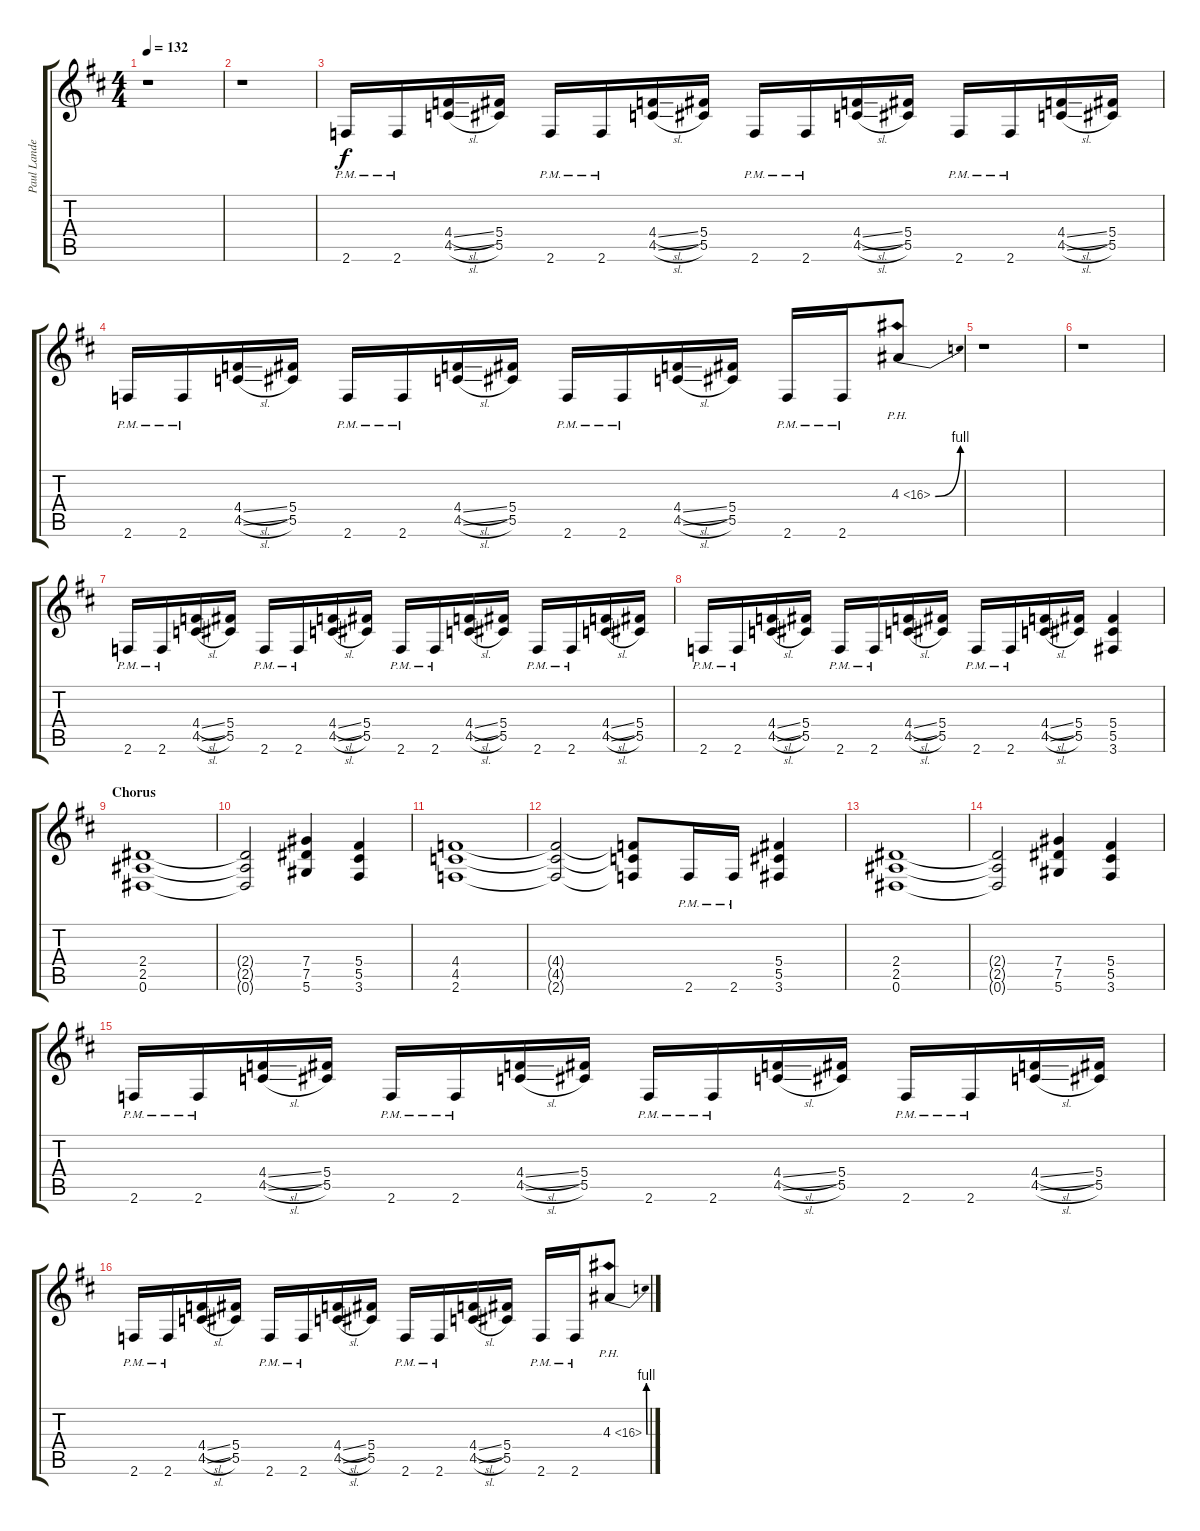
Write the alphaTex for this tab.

\track ("Paul Landers - Guitar II" "Paul Lande") {instrument distortionguitar}
\staff {score tabs}
\tuning (Eb4 Bb3 Gb3 Db3 Ab2 Eb2) {hide}
\ts (4 4)
\tempo 132
\clef g2
\ks d
r.1{dy f balance 16} |
r.1 |
2.6{pm}.16 2.6{pm}.16 (4.4{sl} 4.5{sl}).16 (5.4 5.5).16 2.6{pm}.16 2.6{pm}.16 (4.4{sl} 4.5{sl}).16 (5.4 5.5).16 2.6{pm}.16 2.6{pm}.16 (4.4{sl} 4.5{sl}).16 (5.4 5.5).16 2.6{pm}.16 2.6{pm}.16 (4.4{sl} 4.5{sl}).16 (5.4 5.5).16 |
2.6{pm}.16 2.6{pm}.16 (4.4{sl} 4.5{sl}).16 (5.4 5.5).16 2.6{pm}.16 2.6{pm}.16 (4.4{sl} 4.5{sl}).16 (5.4 5.5).16 2.6{pm}.16 2.6{pm}.16 (4.4{sl} 4.5{sl}).16 (5.4 5.5).16 2.6{pm}.16 2.6{pm}.16 4.3{be (bend 0 0 60 4) ph 12}.8 |
r.1 |
r.1 |
2.6{pm}.16 2.6{pm}.16 (4.4{sl} 4.5{sl}).16 (5.4 5.5).16 2.6{pm}.16 2.6{pm}.16 (4.4{sl} 4.5{sl}).16 (5.4 5.5).16 2.6{pm}.16 2.6{pm}.16 (4.4{sl} 4.5{sl}).16 (5.4 5.5).16 2.6{pm}.16 2.6{pm}.16 (4.4{sl} 4.5{sl}).16 (5.4 5.5).16 |
2.6{pm}.16 2.6{pm}.16 (4.4{sl} 4.5{sl}).16 (5.4 5.5).16 2.6{pm}.16 2.6{pm}.16 (4.4{sl} 4.5{sl}).16 (5.4 5.5).16 2.6{pm}.16 2.6{pm}.16 (4.4{sl} 4.5{sl}).16 (5.4 5.5).16 (5.4 5.5 3.6).4{volume 11} |
\section ("" "Chorus")
(2.4 2.5 0.6).1 |
(2.4{t} 2.5{t} 0.6{t}).2 (7.4 7.5 5.6).4 (5.4 5.5 3.6).4 |
(4.4 4.5 2.6).1 |
(4.4{t} 4.5{t} 2.6{t}).2 (4.4{t} 4.5{t} 2.6{t}).8 2.6{pm}.16 2.6{pm}.16 (5.4 5.5 3.6).4 |
(2.4 2.5 0.6).1 |
(2.4{t} 2.5{t} 0.6{t}).2 (7.4 7.5 5.6).4 (5.4 5.5 3.6).4 |
2.6{pm}.16{volume 15} 2.6{pm}.16 (4.4{sl} 4.5{sl}).16 (5.4 5.5).16 2.6{pm}.16 2.6{pm}.16 (4.4{sl} 4.5{sl}).16 (5.4 5.5).16 2.6{pm}.16 2.6{pm}.16 (4.4{sl} 4.5{sl}).16 (5.4 5.5).16 2.6{pm}.16 2.6{pm}.16 (4.4{sl} 4.5{sl}).16 (5.4 5.5).16 |
2.6{pm}.16 2.6{pm}.16 (4.4{sl} 4.5{sl}).16 (5.4 5.5).16 2.6{pm}.16 2.6{pm}.16 (4.4{sl} 4.5{sl}).16 (5.4 5.5).16 2.6{pm}.16 2.6{pm}.16 (4.4{sl} 4.5{sl}).16 (5.4 5.5).16 2.6{pm}.16 2.6{pm}.16 4.3{be (bend 0 0 60 4) ph 12}.8
